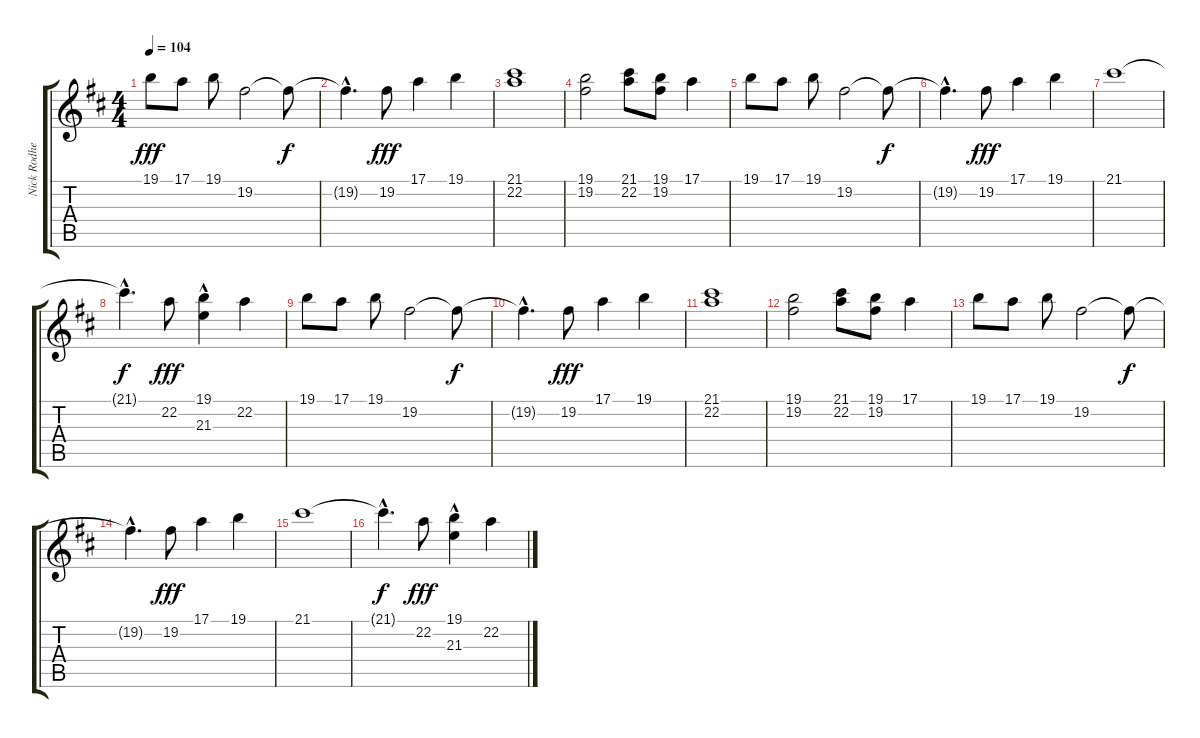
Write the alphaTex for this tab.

\track ("Nick Rodhes" "Nick Rodhe") {instrument pad1newage}
\staff {score tabs}
\tuning (E4 B3 G3 D3 A2 E2) {hide}
\ts (4 4)
\tempo 104
\clef g2
\ks d
19.1.8{dy fff} 17.1.8 19.1.8 19.2.2 19.2{t}.8{dy f} |
19.2{hac t}.4{d} 19.2.8{dy fff} 17.1.4 19.1.4 |
(21.1 22.2).1 |
(19.1 19.2).2 (21.1 22.2).8 (19.1 19.2).8 17.1.4 |
19.1.8 17.1.8 19.1.8 19.2.2 19.2{t}.8{dy f} |
19.2{hac t}.4{d} 19.2.8{dy fff} 17.1.4 19.1.4 |
21.1.1 |
21.1{hac t}.4{d dy f} 22.2.8{dy fff} (19.1 21.3{hac}).4 22.2.4 |
19.1.8 17.1.8 19.1.8 19.2.2 19.2{t}.8{dy f} |
19.2{hac t}.4{d} 19.2.8{dy fff} 17.1.4 19.1.4 |
(21.1 22.2).1 |
(19.1 19.2).2 (21.1 22.2).8 (19.1 19.2).8 17.1.4 |
19.1.8 17.1.8 19.1.8 19.2.2 19.2{t}.8{dy f} |
19.2{hac t}.4{d} 19.2.8{dy fff} 17.1.4 19.1.4 |
21.1.1 |
21.1{hac t}.4{d dy f} 22.2.8{dy fff} (19.1 21.3{hac}).4 22.2.4
